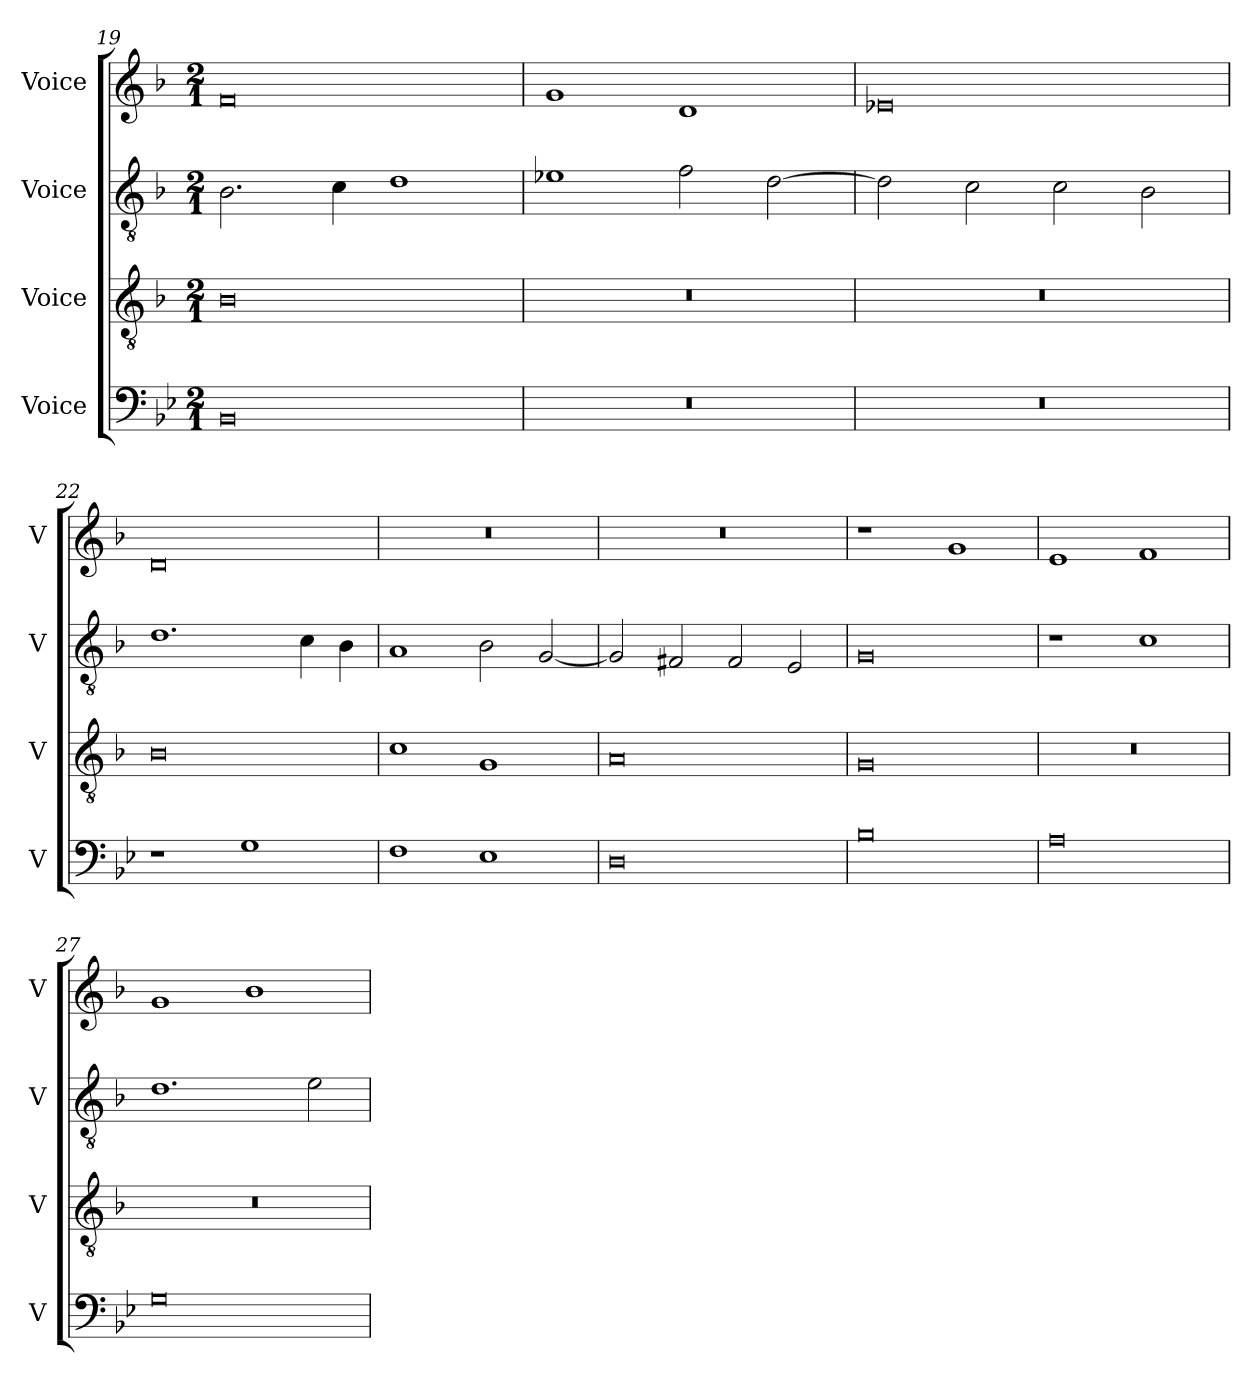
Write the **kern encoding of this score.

**kern	**kern	**kern	**kern
*part4	*part3	*part2	*part1
*staff4	*staff3	*staff2	*staff1
*I"Voice	*I"Voice	*I"Voice	*I"Voice
*I'V	*I'V	*I'V	*I'V
*clefF4	*clefGv2	*clefGv2	*clefG2
*k[b-e-]	*k[b-]	*k[b-]	*k[b-]
*M2/1	*M2/1	*M2/1	*M2/1
=19	=19	=19	=19
0BB-	0B-	2.B-\	0f
.	.	4c\	.
.	.	1d	.
=20	=20	=20	=20
0r	0r	1e-X	1g
.	.	2f\	1d
.	.	[2d\	.
=21	=21	=21	=21
0r	0r	2d\]	0e-X
.	.	2c\	.
.	.	2c\	.
.	.	2B-\	.
!!LO:PB:g=z
=22	=22	=22	=22
1r	0B-	1.d	0d
1G	.	.	.
.	.	4c\	.
.	.	4B-\	.
=23	=23	=23	=23
1F	1c	1A	0r
1E-	1G	2B-\	.
.	.	[2G/	.
=24	=24	=24	=24
0D	0A	2G/]	0r
.	.	2F#X/	.
.	.	2F#/	.
.	.	2E/	.
=25	=25	=25	=25
0B-	0G	0G	1r
.	.	.	1g
!!LO:LB:g=z
=26	=26	=26	=26
0A	0r	1r	1e
.	.	1c	1f
=27	=27	=27	=27
0G	0r	1.d	1g
.	.	.	1b-
.	.	2e\	.
=	=	=	=
*-	*-	*-	*-
